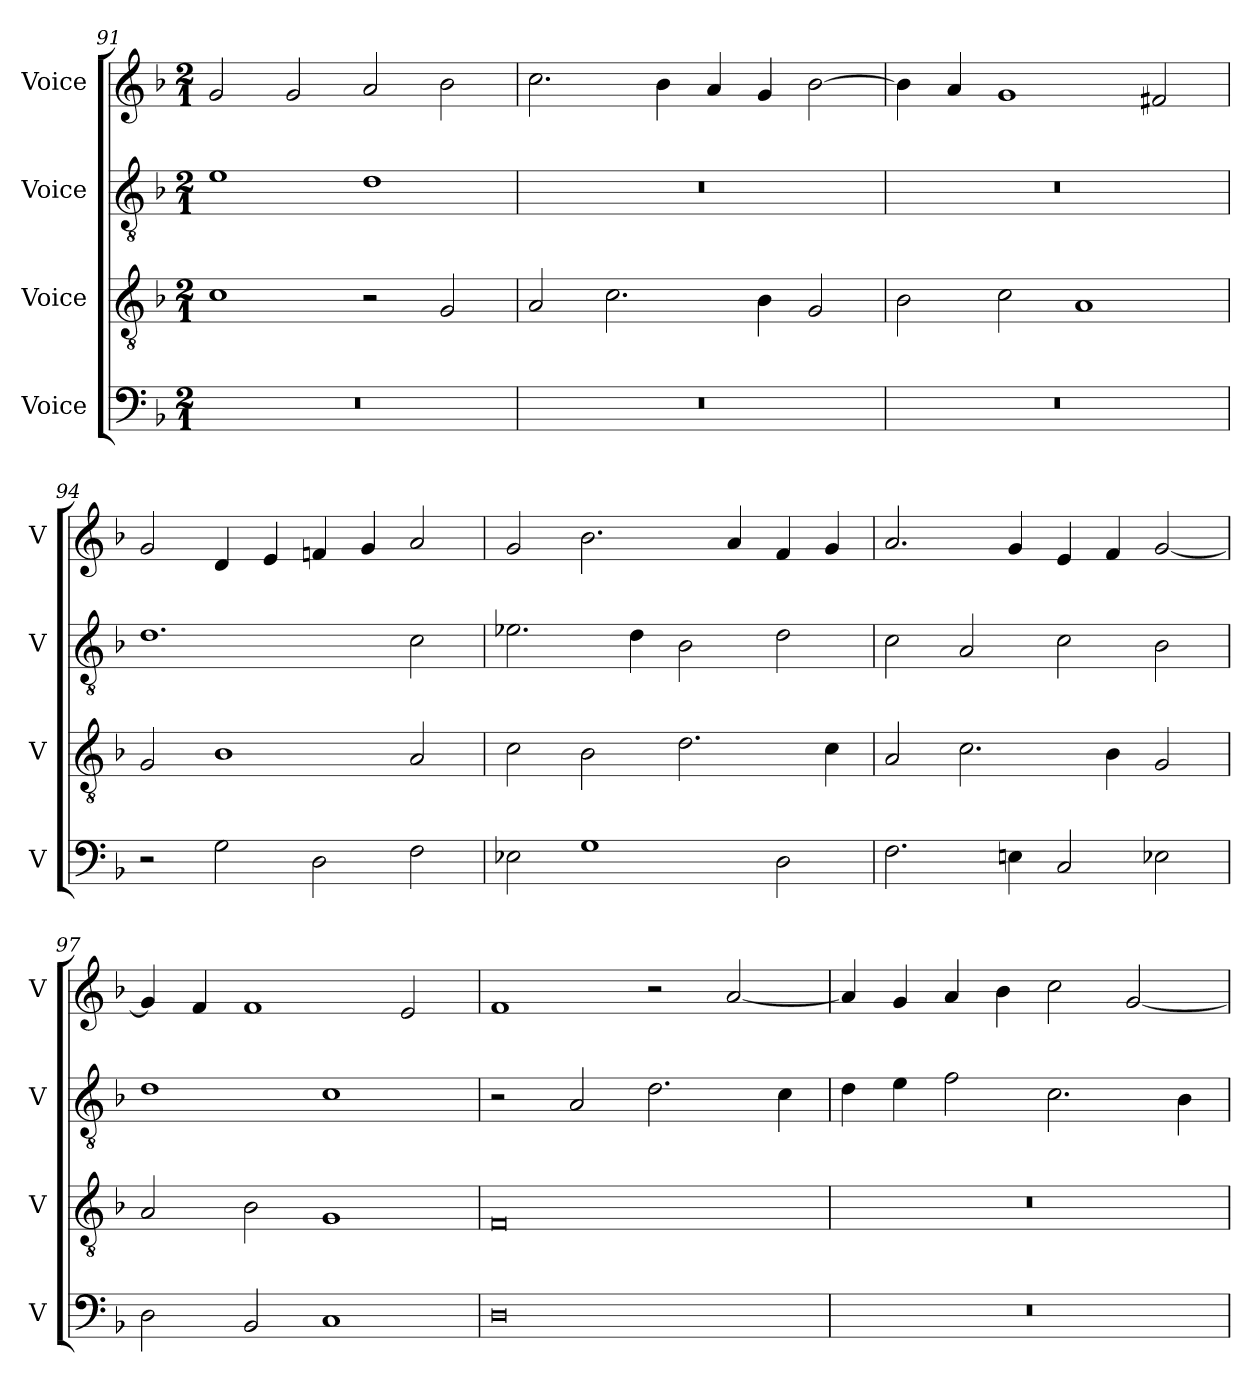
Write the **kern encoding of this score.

**kern	**kern	**kern	**kern
*part4	*part3	*part2	*part1
*staff4	*staff3	*staff2	*staff1
*I"Voice	*I"Voice	*I"Voice	*I"Voice
*I'V	*I'V	*I'V	*I'V
*clefF4	*clefGv2	*clefGv2	*clefG2
*k[b-]	*k[b-]	*k[b-]	*k[b-]
*M2/1	*M2/1	*M2/1	*M2/1
=91	=91	=91	=91
0r	1c	1e	2g/
.	.	.	2g/
.	2r	1d	2a/
.	2G/	.	2b-\
!!LO:LB:g=z
=92	=92	=92	=92
0r	2A/	0r	2.cc\
.	2.c\	.	.
.	.	.	4b-\
.	.	.	4a/
.	4B-\	.	4g/
.	2G/	.	[2b-\
=93	=93	=93	=93
0r	2B-\	0r	4b-\]
.	.	.	4a/
.	2c\	.	1g
.	1A	.	.
.	.	.	2f#X/
=94	=94	=94	=94
2r	2G/	1.d	2g/
2G\	1B-	.	4d/
.	.	.	4e/
2D\	.	.	4fn/
.	.	.	4g/
2F\	2A/	2c\	2a/
!!LO:LB:g=z
=95	=95	=95	=95
2E-X\	2c\	2.e-X\	2g/
1G	2B-\	.	2.b-\
.	.	4d\	.
.	2.d\	2B-\	.
.	.	.	4a/
2D\	.	2d\	4f/
.	4c\	.	4g/
=96	=96	=96	=96
2.F\	2A/	2c\	2.a/
.	2.c\	2A/	.
4En\	.	.	4g/
2C/	.	2c\	4e/
.	4B-\	.	4f/
2E-X\	2G/	2B-\	[2g/
=97	=97	=97	=97
2D\	2A/	1d	4g/]
.	.	.	4f/
2BB-/	2B-\	.	1f
1C	1G	1c	.
.	.	.	2e/
!!LO:LB:g=z
=98	=98	=98	=98
0D	0F	2r	1f
.	.	2A/	.
.	.	2.d\	2r
.	.	.	[2a/
.	.	4c\	.
=99	=99	=99	=99
0r	0r	4d\	4a/]
.	.	4e\	4g/
.	.	2f\	4a/
.	.	.	4b-\
.	.	2.c\	2cc\
.	.	.	[2g/
.	.	4B-\	.
=	=	=	=
*-	*-	*-	*-
